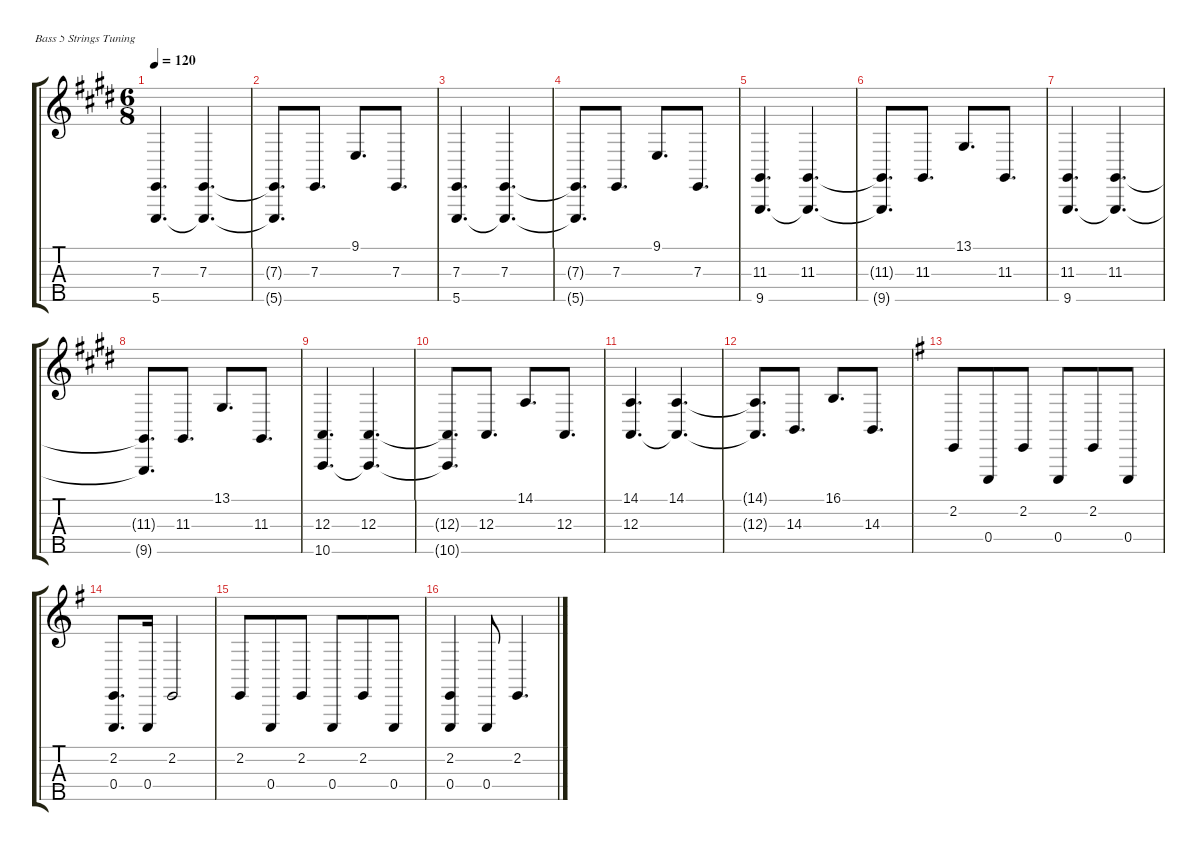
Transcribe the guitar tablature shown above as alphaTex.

\defaultSystemsLayout 4
\hideDynamics
\bracketExtendMode groupsimilarinstruments
\singleTrackTrackNamePolicy hidden
\multiTrackTrackNamePolicy hidden
\otherSystemsTrackNameOrientation horizontal
\extendBarLines
\track ("Acoustic Piano (Staff 2)" "pno.") {instrument acousticgrandpiano}
\staff {score tabs}
\tuning (G2 D2 A1 E1 B0)
\ts (6 8)
\tempo 120
\clef g2
\ks e
(7.3{acc forcenatural} 5.5{acc forcenatural}).4{d dy mp beam Up} (7.3{acc forcenatural} 5.5{t acc forcenatural}).4{d beam Up} |
(7.3{t acc forcenatural} 5.5{t acc forcenatural}).8{d dy p beam Up} 7.3{acc forcenatural}.8{d beam Up} 9.1{acc forcenatural}.8{d dy mp beam Up} 7.3{acc forcenatural}.8{d beam Up} |
(7.3{acc forcenatural} 5.5{acc forcenatural}).4{d beam Up} (7.3{acc forcenatural} 5.5{t acc forcenatural}).4{d beam Up} |
(7.3{t acc forcenatural} 5.5{t acc forcenatural}).8{d dy p beam Up} 7.3{acc forcenatural}.8{d beam Up} 9.1{acc forcenatural}.8{d dy mp beam Up} 7.3{acc forcenatural}.8{d beam Up} |
(11.3{acc #} 9.5{acc #}).4{d dy p beam Up} (11.3{acc #} 9.5{t acc #}).4{d beam Up} |
(11.3{t acc #} 9.5{t acc #}).8{d beam Up} 11.3{acc #}.8{d beam Up} 13.1{acc #}.8{d dy mp beam Up} 11.3{acc #}.8{d beam Up} |
(11.3{acc #} 9.5{acc #}).4{d dy p beam Up} (11.3{acc #} 9.5{t acc #}).4{d beam Up} |
(11.3{t acc #} 9.5{t acc #}).8{d beam Up} 11.3{acc #}.8{d beam Up} 13.1{acc #}.8{d dy mp beam Up} 11.3{acc #}.8{d beam Up} |
(12.3{acc forcenatural} 10.5{acc forcenatural}).4{d dy p beam Up} (12.3{acc forcenatural} 10.5{t acc forcenatural}).4{d beam Up} |
(12.3{t acc forcenatural} 10.5{t acc forcenatural}).8{d beam Up} 12.3{acc forcenatural}.8{d beam Up} 14.1{acc forcenatural}.8{d dy mp beam Up} 12.3{acc forcenatural}.8{d beam Up} |
(14.1{acc forcenatural} 12.3{acc forcenatural}).4{d dy p beam Up} (14.1{acc forcenatural} 12.3{t acc forcenatural}).4{d beam Up} |
(14.1{t acc forcenatural} 12.3{t acc forcenatural}).8{d beam Up} 14.3{acc forcenatural}.8{d beam Up} 16.1{acc forcenatural}.8{d dy mp beam Up} 14.3{acc forcenatural}.8{d beam Up} |
\ks eminor
2.2{acc forcenatural}.8{dy ff} 0.4{acc forcenatural}.8{dy f} 2.2{acc forcenatural}.8 0.4{acc forcenatural}.8 2.2{acc forcenatural}.8 0.4{acc forcenatural}.8{dy mf} |
(2.2{acc forcenatural} 0.4{acc forcenatural}).8{d} 0.4{acc forcenatural}.16{dy f} 2.2{acc forcenatural}.2 |
2.2{acc forcenatural}.8{dy ff} 0.4{acc forcenatural}.8{dy f} 2.2{acc forcenatural}.8 0.4{acc forcenatural}.8 2.2{acc forcenatural}.8 0.4{acc forcenatural}.8{dy mf} |
(2.2{acc forcenatural} 0.4{acc forcenatural}).4 0.4{acc forcenatural}.8{dy f} 2.2{acc forcenatural}.4{d}
